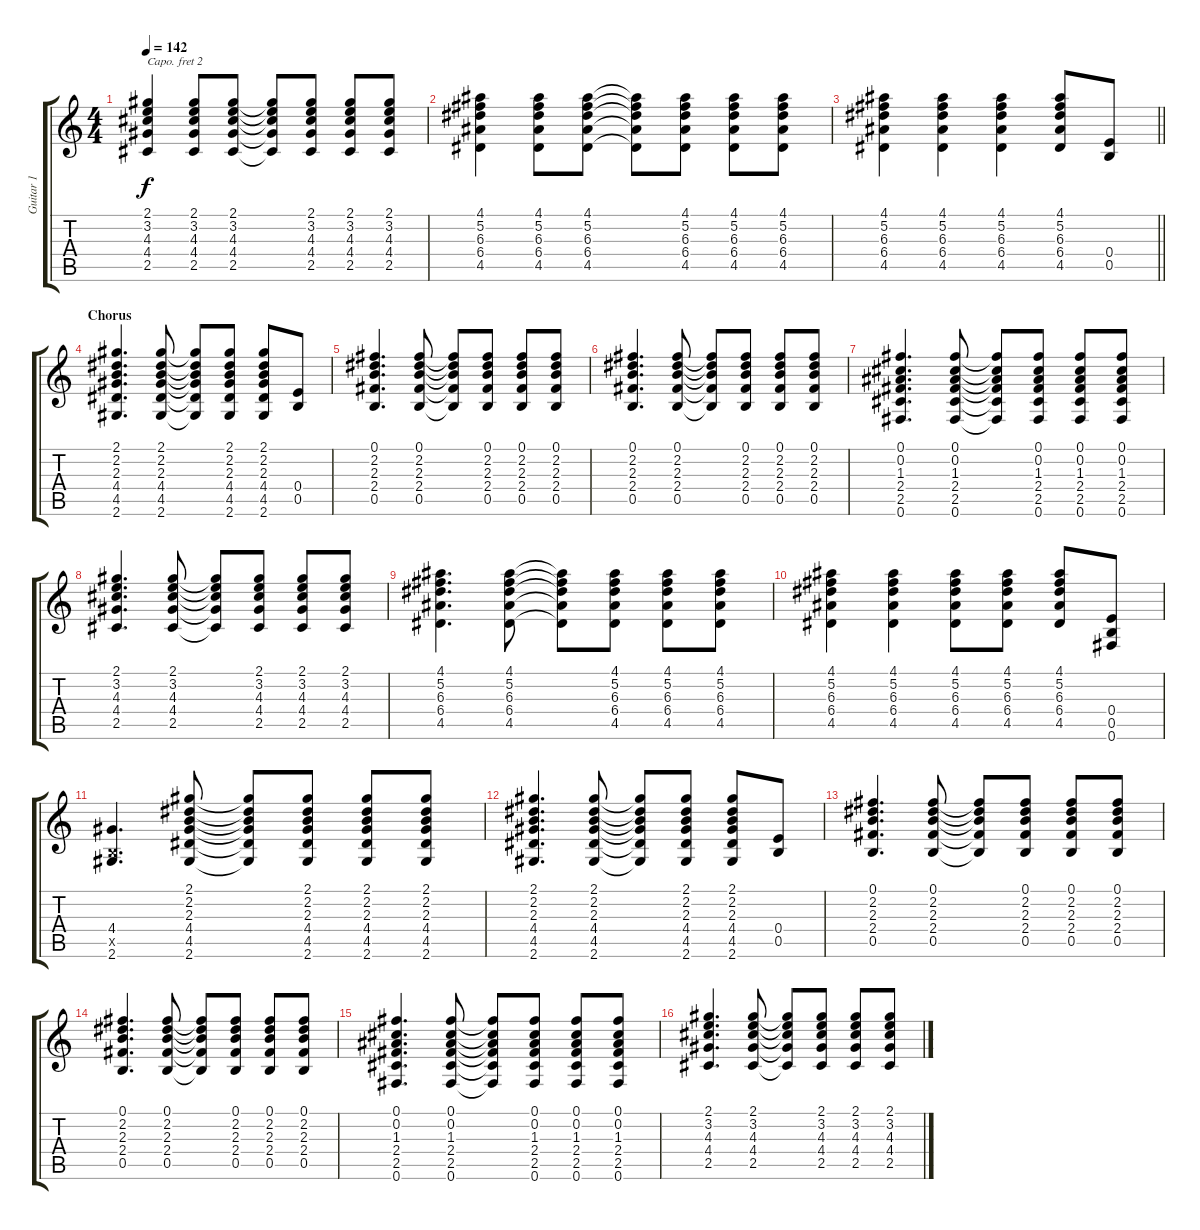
\track ("Guitar 1" "Guitar 1") {instrument acousticguitarnylon}
\staff {score tabs}
\capo 2
\tuning (E4 B3 G3 D3 A2 E2) {hide}
\ts (4 4)
\tempo 142
\clef g2
\ks c
(2.1 3.2 4.3 4.4 2.5).4{dy f} (2.1 3.2 4.3 4.4 2.5).8 (2.1 3.2 4.3 4.4 2.5).8 (2.1{t} 3.2{t} 4.3{t} 4.4{t} 2.5{t}).8 (2.1 3.2 4.3 4.4 2.5).8 (2.1 3.2 4.3 4.4 2.5).8 (2.1 3.2 4.3 4.4 2.5).8 |
(4.1 5.2 6.3 6.4 4.5).4 (4.1 5.2 6.3 6.4 4.5).8 (4.1 5.2 6.3 6.4 4.5).8 (4.1{t} 5.2{t} 6.3{t} 6.4{t} 4.5{t}).8 (4.1 5.2 6.3 6.4 4.5).8 (4.1 5.2 6.3 6.4 4.5).8 (4.1 5.2 6.3 6.4 4.5).8 |
\barLineRight lightlight
(4.1 5.2 6.3 6.4 4.5).4 (4.1 5.2 6.3 6.4 4.5).4 (4.1 5.2 6.3 6.4 4.5).4 (4.1 5.2 6.3 6.4 4.5).8 (0.4 0.5).8 |
\section ("" "Chorus")
(2.1 2.2 2.3 4.4 4.5 2.6).4{d} (2.1 2.2 2.3 4.4 4.5 2.6).8 (2.1{t} 2.2{t} 2.3{t} 4.4{t} 4.5{t} 2.6{t}).8 (2.1 2.2 2.3 4.4 4.5 2.6).8 (2.1 2.2 2.3 4.4 4.5 2.6).8 (0.4 0.5).8 |
(0.1 2.2 2.3 2.4 0.5).4{d} (0.1 2.2 2.3 2.4 0.5).8 (0.1{t} 2.2{t} 2.3{t} 2.4{t} 0.5{t}).8 (0.1 2.2 2.3 2.4 0.5).8 (0.1 2.2 2.3 2.4 0.5).8 (0.1 2.2 2.3 2.4 0.5).8 |
(0.1 2.2 2.3 2.4 0.5).4{d} (0.1 2.2 2.3 2.4 0.5).8 (0.1{t} 2.2{t} 2.3{t} 2.4{t} 0.5{t}).8 (0.1 2.2 2.3 2.4 0.5).8 (0.1 2.2 2.3 2.4 0.5).8 (0.1 2.2 2.3 2.4 0.5).8 |
(0.1 0.2 1.3 2.4 2.5 0.6).4{d} (0.1 0.2 1.3 2.4 2.5 0.6).8 (0.1{t} 0.2{t} 1.3{t} 2.4{t} 2.5{t} 0.6{t}).8 (0.1 0.2 1.3 2.4 2.5 0.6).8 (0.1 0.2 1.3 2.4 2.5 0.6).8 (0.1 0.2 1.3 2.4 2.5 0.6).8 |
(2.1 3.2 4.3 4.4 2.5).4{d} (2.1 3.2 4.3 4.4 2.5).8 (2.1{t} 3.2{t} 4.3{t} 4.4{t} 2.5{t}).8 (2.1 3.2 4.3 4.4 2.5).8 (2.1 3.2 4.3 4.4 2.5).8 (2.1 3.2 4.3 4.4 2.5).8 |
(4.1 5.2 6.3 6.4 4.5).4{d} (4.1 5.2 6.3 6.4 4.5).8 (4.1{t} 5.2{t} 6.3{t} 6.4{t} 4.5{t}).8 (4.1 5.2 6.3 6.4 4.5).8 (4.1 5.2 6.3 6.4 4.5).8 (4.1 5.2 6.3 6.4 4.5).8 |
(4.1 5.2 6.3 6.4 4.5).4 (4.1 5.2 6.3 6.4 4.5).4 (4.1 5.2 6.3 6.4 4.5).8 (4.1 5.2 6.3 6.4 4.5).8 (4.1 5.2 6.3 6.4 4.5).8 (0.4 0.5 0.6).8 |
(4.4 0.5{x} 2.6).4{d} (2.1 2.2 2.3 4.4 4.5 2.6).8 (2.1{t} 2.2{t} 2.3{t} 4.4{t} 4.5{t} 2.6{t}).8 (2.1 2.2 2.3 4.4 4.5 2.6).8 (2.1 2.2 2.3 4.4 4.5 2.6).8 (2.1 2.2 2.3 4.4 4.5 2.6).8 |
(2.1 2.2 2.3 4.4 4.5 2.6).4{d} (2.1 2.2 2.3 4.4 4.5 2.6).8 (2.1{t} 2.2{t} 2.3{t} 4.4{t} 4.5{t} 2.6{t}).8 (2.1 2.2 2.3 4.4 4.5 2.6).8 (2.1 2.2 2.3 4.4 4.5 2.6).8 (0.4 0.5).8 |
(0.1 2.2 2.3 2.4 0.5).4{d} (0.1 2.2 2.3 2.4 0.5).8 (0.1{t} 2.2{t} 2.3{t} 2.4{t} 0.5{t}).8 (0.1 2.2 2.3 2.4 0.5).8 (0.1 2.2 2.3 2.4 0.5).8 (0.1 2.2 2.3 2.4 0.5).8 |
(0.1 2.2 2.3 2.4 0.5).4{d} (0.1 2.2 2.3 2.4 0.5).8 (0.1{t} 2.2{t} 2.3{t} 2.4{t} 0.5{t}).8 (0.1 2.2 2.3 2.4 0.5).8 (0.1 2.2 2.3 2.4 0.5).8 (0.1 2.2 2.3 2.4 0.5).8 |
(0.1 0.2 1.3 2.4 2.5 0.6).4{d} (0.1 0.2 1.3 2.4 2.5 0.6).8 (0.1{t} 0.2{t} 1.3{t} 2.4{t} 2.5{t} 0.6{t}).8 (0.1 0.2 1.3 2.4 2.5 0.6).8 (0.1 0.2 1.3 2.4 2.5 0.6).8 (0.1 0.2 1.3 2.4 2.5 0.6).8 |
(2.1 3.2 4.3 4.4 2.5).4{d} (2.1 3.2 4.3 4.4 2.5).8 (2.1{t} 3.2{t} 4.3{t} 4.4{t} 2.5{t}).8 (2.1 3.2 4.3 4.4 2.5).8 (2.1 3.2 4.3 4.4 2.5).8 (2.1 3.2 4.3 4.4 2.5).8
